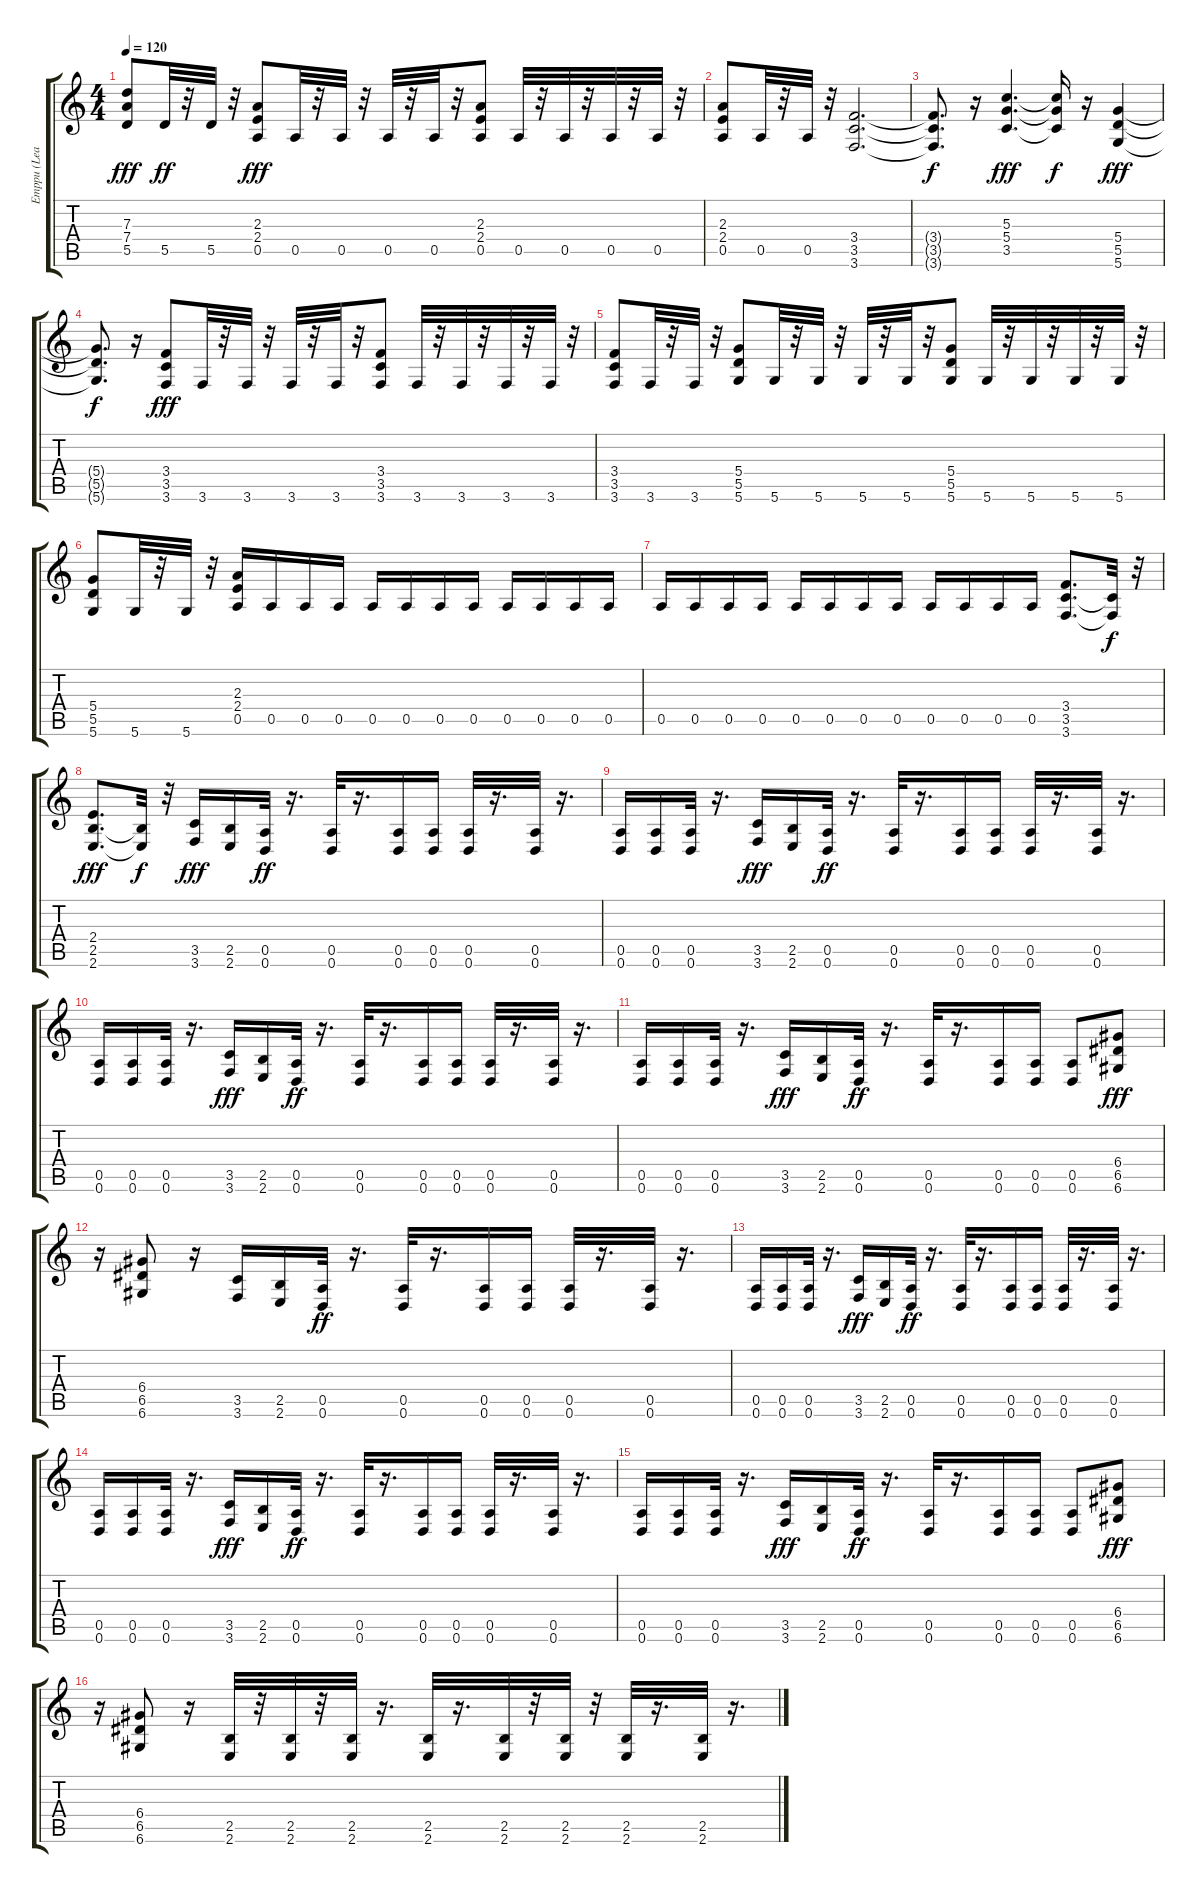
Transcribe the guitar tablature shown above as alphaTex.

\track ("Emppu (Lead Guitar)" "Emppu (Lea") {instrument distortionguitar}
\staff {score tabs}
\tuning (E4 B3 G3 D3 A2 D2) {hide}
\ts (4 4)
\tempo 120
\clef g2
\ks c
(7.3 7.4 5.5).8{dy fff} 5.5.32{dy ff} r.32 5.5.32 r.32 (2.3 2.4 0.5).8{dy fff} 0.5.32 r.32 0.5.32 r.32 0.5.32 r.32 0.5.32 r.32 (2.3 2.4 0.5).8 0.5.32 r.32 0.5.32 r.32 0.5.32 r.32 0.5.32 r.32 |
(2.3 2.4 0.5).8 0.5.32 r.32 0.5.32 r.32 (3.4 3.5 3.6).2{d} |
(3.4{t} 3.5{t} 3.6{t}).8{d dy f} r.16 (5.3 5.4 3.5).4{d dy fff} (5.3{t} 5.4{t} 3.5{t}).16{dy f} r.16 (5.4 5.5 5.6).4{dy fff} |
(5.4{t} 5.5{t} 5.6{t}).8{d dy f} r.16 (3.4 3.5 3.6).8{dy fff} 3.6.32 r.32 3.6.32 r.32 3.6.32 r.32 3.6.32 r.32 (3.4 3.5 3.6).8 3.6.32 r.32 3.6.32 r.32 3.6.32 r.32 3.6.32 r.32 |
(3.4 3.5 3.6).8 3.6.32 r.32 3.6.32 r.32 (5.4 5.5 5.6).8 5.6.32 r.32 5.6.32 r.32 5.6.32 r.32 5.6.32 r.32 (5.4 5.5 5.6).8 5.6.32 r.32 5.6.32 r.32 5.6.32 r.32 5.6.32 r.32 |
(5.4 5.5 5.6).8 5.6.32 r.32 5.6.32 r.32 (2.3 2.4 0.5).16 0.5.16 0.5.16 0.5.16 0.5.16 0.5.16 0.5.16 0.5.16 0.5.16 0.5.16 0.5.16 0.5.16 |
0.5.16 0.5.16 0.5.16 0.5.16 0.5.16 0.5.16 0.5.16 0.5.16 0.5.16 0.5.16 0.5.16 0.5.16 (3.4 3.5 3.6).8{d} (3.5{t} 3.6{t}).32{dy f} r.32 |
(2.4 2.5 2.6).8{d dy fff} (2.5{t} 2.6{t}).32{dy f} r.32 (3.5 3.6).16{dy fff} (2.5 2.6).16 (0.5 0.6).32{dy ff} r.16{d} (0.5 0.6).32 r.16{d} (0.5 0.6).16 (0.5 0.6).16 (0.5 0.6).32 r.16{d} (0.5 0.6).32 r.16{d} |
(0.5 0.6).16 (0.5 0.6).16 (0.5 0.6).32 r.16{d} (3.5 3.6).16{dy fff} (2.5 2.6).16 (0.5 0.6).32{dy ff} r.16{d} (0.5 0.6).32 r.16{d} (0.5 0.6).16 (0.5 0.6).16 (0.5 0.6).32 r.16{d} (0.5 0.6).32 r.16{d} |
(0.5 0.6).16 (0.5 0.6).16 (0.5 0.6).32 r.16{d} (3.5 3.6).16{dy fff} (2.5 2.6).16 (0.5 0.6).32{dy ff} r.16{d} (0.5 0.6).32 r.16{d} (0.5 0.6).16 (0.5 0.6).16 (0.5 0.6).32 r.16{d} (0.5 0.6).32 r.16{d} |
(0.5 0.6).16 (0.5 0.6).16 (0.5 0.6).32 r.16{d} (3.5 3.6).16{dy fff} (2.5 2.6).16 (0.5 0.6).32{dy ff} r.16{d} (0.5 0.6).32 r.16{d} (0.5 0.6).16 (0.5 0.6).16 (0.5 0.6).8 (6.4 6.5 6.6).8{dy fff} |
r.16 (6.4 6.5 6.6).8 r.16 (3.5 3.6).16 (2.5 2.6).16 (0.5 0.6).32{dy ff} r.16{d} (0.5 0.6).32 r.16{d} (0.5 0.6).16 (0.5 0.6).16 (0.5 0.6).32 r.16{d} (0.5 0.6).32 r.16{d} |
(0.5 0.6).16 (0.5 0.6).16 (0.5 0.6).32 r.16{d} (3.5 3.6).16{dy fff} (2.5 2.6).16 (0.5 0.6).32{dy ff} r.16{d} (0.5 0.6).32 r.16{d} (0.5 0.6).16 (0.5 0.6).16 (0.5 0.6).32 r.16{d} (0.5 0.6).32 r.16{d} |
(0.5 0.6).16 (0.5 0.6).16 (0.5 0.6).32 r.16{d} (3.5 3.6).16{dy fff} (2.5 2.6).16 (0.5 0.6).32{dy ff} r.16{d} (0.5 0.6).32 r.16{d} (0.5 0.6).16 (0.5 0.6).16 (0.5 0.6).32 r.16{d} (0.5 0.6).32 r.16{d} |
(0.5 0.6).16 (0.5 0.6).16 (0.5 0.6).32 r.16{d} (3.5 3.6).16{dy fff} (2.5 2.6).16 (0.5 0.6).32{dy ff} r.16{d} (0.5 0.6).32 r.16{d} (0.5 0.6).16 (0.5 0.6).16 (0.5 0.6).8 (6.4 6.5 6.6).8{dy fff} |
r.16 (6.4 6.5 6.6).8 r.16 (2.5 2.6).32 r.32 (2.5 2.6).32 r.32 (2.5 2.6).32 r.16{d} (2.5 2.6).32 r.16{d} (2.5 2.6).32 r.32 (2.5 2.6).32 r.32 (2.5 2.6).32 r.16{d} (2.5 2.6).32 r.16{d}
